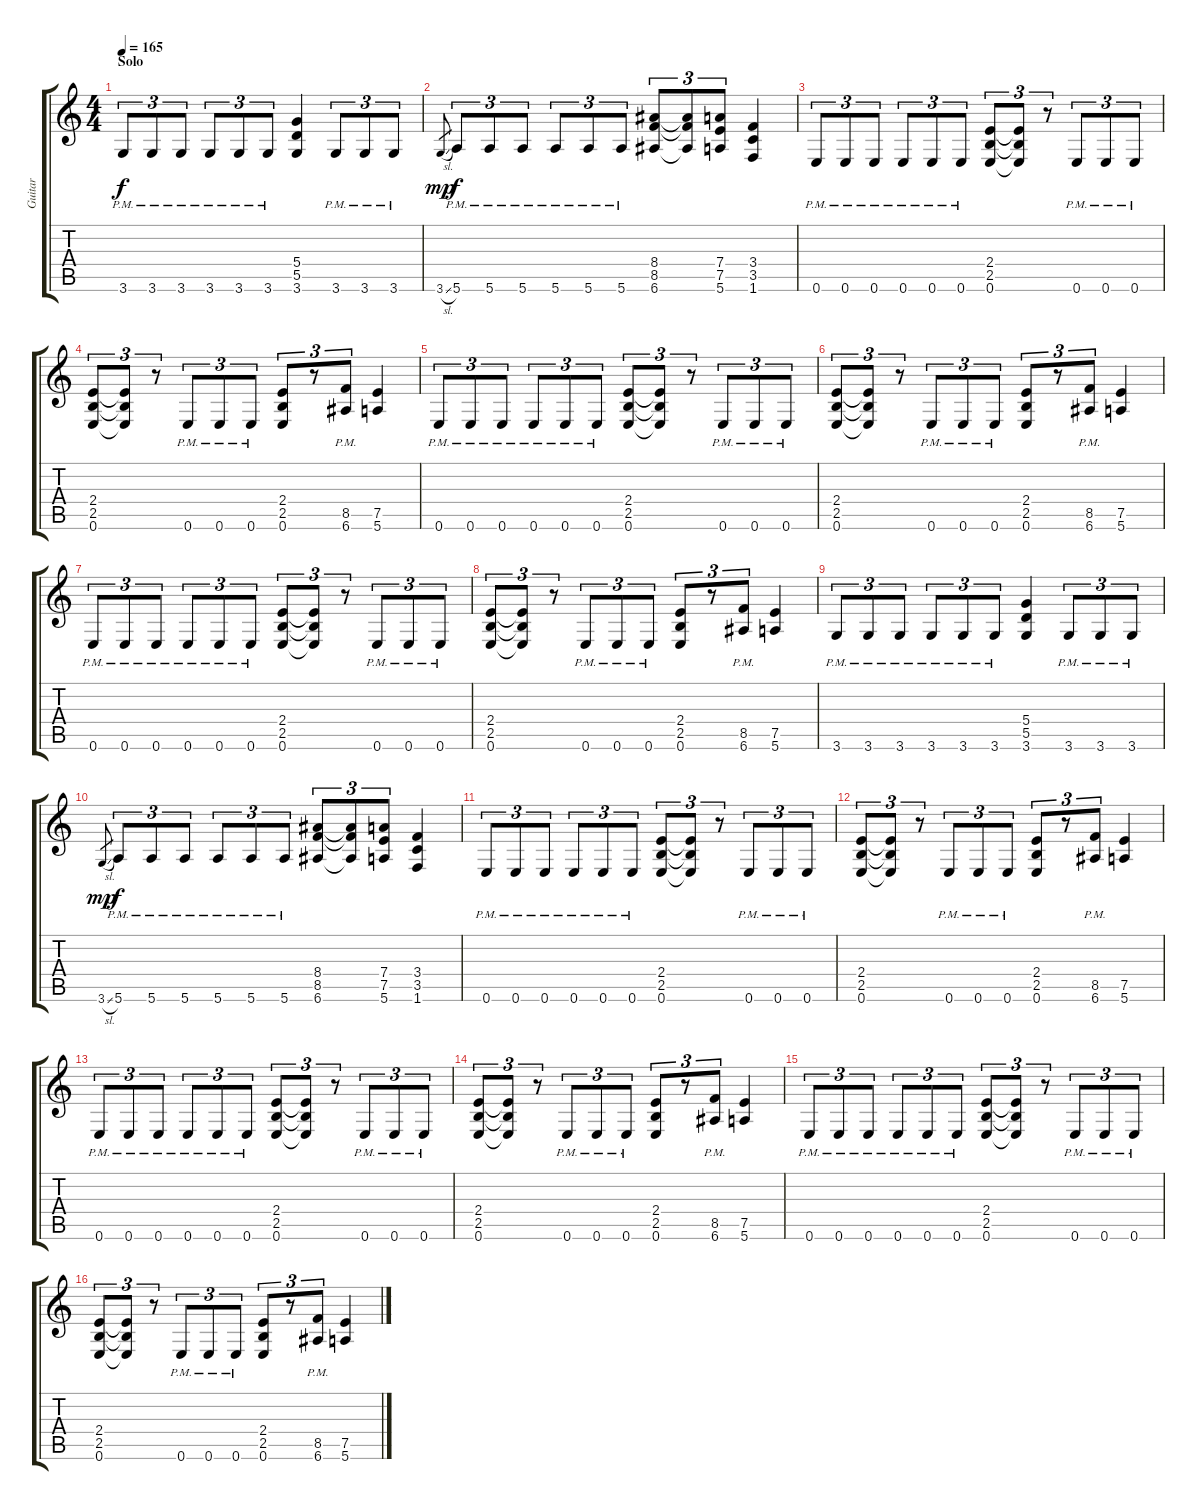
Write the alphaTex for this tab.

\track ("Guitar" "Guitar") {instrument distortionguitar}
\staff {score tabs}
\tuning (E4 B3 G3 D3 A2 E2) {hide}
\ts (4 4)
\section ("" "Solo")
\tempo 165
\clef g2
\ks c
3.6{pm}.8{tu (3 2) dy f} 3.6{pm}.8{tu (3 2)} 3.6{pm}.8{tu (3 2)} 3.6{pm}.8{tu (3 2)} 3.6{pm}.8{tu (3 2)} 3.6{pm}.8{tu (3 2)} (5.4 5.5 3.6).4 3.6{pm}.8{tu (3 2)} 3.6{pm}.8{tu (3 2)} 3.6{pm}.8{tu (3 2)} |
3.6{sl}.8{gr dy mp} 5.6{pm}.8{tu (3 2) dy f} 5.6{pm}.8{tu (3 2)} 5.6{pm}.8{tu (3 2)} 5.6{pm}.8{tu (3 2)} 5.6{pm}.8{tu (3 2)} 5.6{pm}.8{tu (3 2)} (8.4 8.5 6.6).8{tu (3 2)} (8.4{t} 8.5{t} 6.6{t}).8{tu (3 2)} (7.4 7.5 5.6).8{tu (3 2)} (3.4 3.5 1.6).4 |
0.6{pm}.8{tu (3 2)} 0.6{pm}.8{tu (3 2)} 0.6{pm}.8{tu (3 2)} 0.6{pm}.8{tu (3 2)} 0.6{pm}.8{tu (3 2)} 0.6{pm}.8{tu (3 2)} (2.4 2.5 0.6).8{tu (3 2)} (2.4{t} 2.5{t} 0.6{t}).8{tu (3 2)} r.8{tu (3 2)} 0.6{pm}.8{tu (3 2)} 0.6{pm}.8{tu (3 2)} 0.6{pm}.8{tu (3 2)} |
(2.4 2.5 0.6).8{tu (3 2)} (2.4{t} 2.5{t} 0.6{t}).8{tu (3 2)} r.8{tu (3 2)} 0.6{pm}.8{tu (3 2)} 0.6{pm}.8{tu (3 2)} 0.6{pm}.8{tu (3 2)} (2.4 2.5 0.6).8{tu (3 2)} r.8{tu (3 2)} (8.5{pm} 6.6{pm}).8{tu (3 2)} (7.5 5.6).4 |
0.6{pm}.8{tu (3 2)} 0.6{pm}.8{tu (3 2)} 0.6{pm}.8{tu (3 2)} 0.6{pm}.8{tu (3 2)} 0.6{pm}.8{tu (3 2)} 0.6{pm}.8{tu (3 2)} (2.4 2.5 0.6).8{tu (3 2)} (2.4{t} 2.5{t} 0.6{t}).8{tu (3 2)} r.8{tu (3 2)} 0.6{pm}.8{tu (3 2)} 0.6{pm}.8{tu (3 2)} 0.6{pm}.8{tu (3 2)} |
(2.4 2.5 0.6).8{tu (3 2)} (2.4{t} 2.5{t} 0.6{t}).8{tu (3 2)} r.8{tu (3 2)} 0.6{pm}.8{tu (3 2)} 0.6{pm}.8{tu (3 2)} 0.6{pm}.8{tu (3 2)} (2.4 2.5 0.6).8{tu (3 2)} r.8{tu (3 2)} (8.5{pm} 6.6{pm}).8{tu (3 2)} (7.5 5.6).4 |
0.6{pm}.8{tu (3 2)} 0.6{pm}.8{tu (3 2)} 0.6{pm}.8{tu (3 2)} 0.6{pm}.8{tu (3 2)} 0.6{pm}.8{tu (3 2)} 0.6{pm}.8{tu (3 2)} (2.4 2.5 0.6).8{tu (3 2)} (2.4{t} 2.5{t} 0.6{t}).8{tu (3 2)} r.8{tu (3 2)} 0.6{pm}.8{tu (3 2)} 0.6{pm}.8{tu (3 2)} 0.6{pm}.8{tu (3 2)} |
(2.4 2.5 0.6).8{tu (3 2)} (2.4{t} 2.5{t} 0.6{t}).8{tu (3 2)} r.8{tu (3 2)} 0.6{pm}.8{tu (3 2)} 0.6{pm}.8{tu (3 2)} 0.6{pm}.8{tu (3 2)} (2.4 2.5 0.6).8{tu (3 2)} r.8{tu (3 2)} (8.5{pm} 6.6{pm}).8{tu (3 2)} (7.5 5.6).4 |
3.6{pm}.8{tu (3 2)} 3.6{pm}.8{tu (3 2)} 3.6{pm}.8{tu (3 2)} 3.6{pm}.8{tu (3 2)} 3.6{pm}.8{tu (3 2)} 3.6{pm}.8{tu (3 2)} (5.4 5.5 3.6).4 3.6{pm}.8{tu (3 2)} 3.6{pm}.8{tu (3 2)} 3.6{pm}.8{tu (3 2)} |
3.6{sl}.8{gr dy mp} 5.6{pm}.8{tu (3 2) dy f} 5.6{pm}.8{tu (3 2)} 5.6{pm}.8{tu (3 2)} 5.6{pm}.8{tu (3 2)} 5.6{pm}.8{tu (3 2)} 5.6{pm}.8{tu (3 2)} (8.4 8.5 6.6).8{tu (3 2)} (8.4{t} 8.5{t} 6.6{t}).8{tu (3 2)} (7.4 7.5 5.6).8{tu (3 2)} (3.4 3.5 1.6).4 |
0.6{pm}.8{tu (3 2)} 0.6{pm}.8{tu (3 2)} 0.6{pm}.8{tu (3 2)} 0.6{pm}.8{tu (3 2)} 0.6{pm}.8{tu (3 2)} 0.6{pm}.8{tu (3 2)} (2.4 2.5 0.6).8{tu (3 2)} (2.4{t} 2.5{t} 0.6{t}).8{tu (3 2)} r.8{tu (3 2)} 0.6{pm}.8{tu (3 2)} 0.6{pm}.8{tu (3 2)} 0.6{pm}.8{tu (3 2)} |
(2.4 2.5 0.6).8{tu (3 2)} (2.4{t} 2.5{t} 0.6{t}).8{tu (3 2)} r.8{tu (3 2)} 0.6{pm}.8{tu (3 2)} 0.6{pm}.8{tu (3 2)} 0.6{pm}.8{tu (3 2)} (2.4 2.5 0.6).8{tu (3 2)} r.8{tu (3 2)} (8.5{pm} 6.6{pm}).8{tu (3 2)} (7.5 5.6).4 |
0.6{pm}.8{tu (3 2)} 0.6{pm}.8{tu (3 2)} 0.6{pm}.8{tu (3 2)} 0.6{pm}.8{tu (3 2)} 0.6{pm}.8{tu (3 2)} 0.6{pm}.8{tu (3 2)} (2.4 2.5 0.6).8{tu (3 2)} (2.4{t} 2.5{t} 0.6{t}).8{tu (3 2)} r.8{tu (3 2)} 0.6{pm}.8{tu (3 2)} 0.6{pm}.8{tu (3 2)} 0.6{pm}.8{tu (3 2)} |
(2.4 2.5 0.6).8{tu (3 2)} (2.4{t} 2.5{t} 0.6{t}).8{tu (3 2)} r.8{tu (3 2)} 0.6{pm}.8{tu (3 2)} 0.6{pm}.8{tu (3 2)} 0.6{pm}.8{tu (3 2)} (2.4 2.5 0.6).8{tu (3 2)} r.8{tu (3 2)} (8.5{pm} 6.6{pm}).8{tu (3 2)} (7.5 5.6).4 |
0.6{pm}.8{tu (3 2)} 0.6{pm}.8{tu (3 2)} 0.6{pm}.8{tu (3 2)} 0.6{pm}.8{tu (3 2)} 0.6{pm}.8{tu (3 2)} 0.6{pm}.8{tu (3 2)} (2.4 2.5 0.6).8{tu (3 2)} (2.4{t} 2.5{t} 0.6{t}).8{tu (3 2)} r.8{tu (3 2)} 0.6{pm}.8{tu (3 2)} 0.6{pm}.8{tu (3 2)} 0.6{pm}.8{tu (3 2)} |
(2.4 2.5 0.6).8{tu (3 2)} (2.4{t} 2.5{t} 0.6{t}).8{tu (3 2)} r.8{tu (3 2)} 0.6{pm}.8{tu (3 2)} 0.6{pm}.8{tu (3 2)} 0.6{pm}.8{tu (3 2)} (2.4 2.5 0.6).8{tu (3 2)} r.8{tu (3 2)} (8.5{pm} 6.6{pm}).8{tu (3 2)} (7.5 5.6).4
